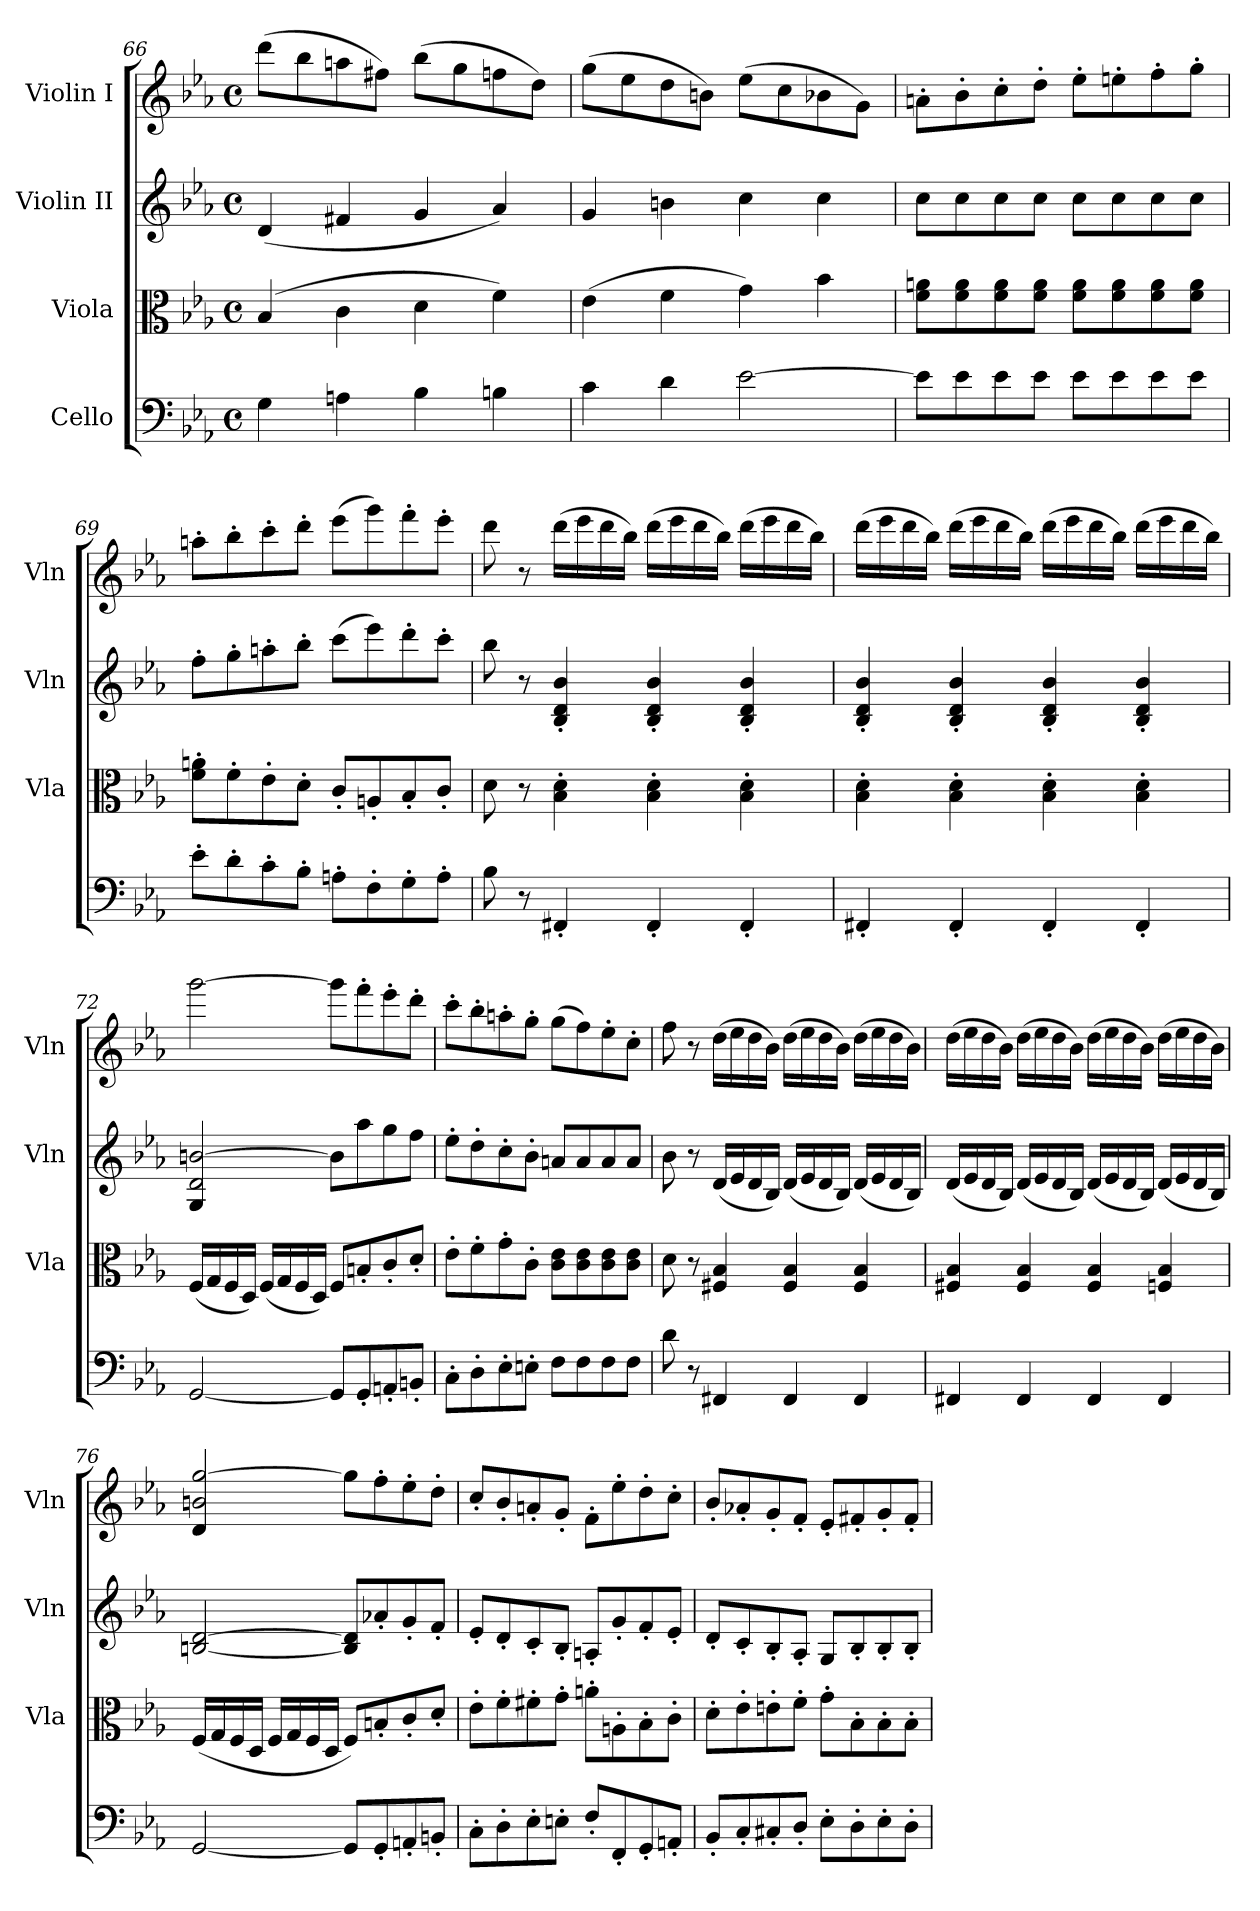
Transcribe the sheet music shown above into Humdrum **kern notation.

**kern	**kern	**kern	**kern
*part4	*part3	*part2	*part1
*staff4	*staff3	*staff2	*staff1
*I"Cello	*I"Viola	*I"Violin II	*I"Violin I
*	*I'Vla	*I'Vln	*I'Vln
*clefF4	*clefC3	*clefG2	*clefG2
*k[b-e-a-]	*k[b-e-a-]	*k[b-e-a-]	*k[b-e-a-]
*M4/4	*M4/4	*M4/4	*M4/4
*met(c)	*met(c)	*met(c)	*met(c)
=66	=66	=66	=66
4G\	(>4B-/	(<4d/	(>8ddd\L
.	.	.	8bb-\
4An\	4c\	4f#X/	8aan\
.	.	.	8ff#X\J)
4B-\	4d\	4g/	(>8bb-\L
.	.	.	8gg\
4Bn\	4f\)	4a-/)	8ffn\
.	.	.	8dd\J)
=67	=67	=67	=67
4c\	(>4e-\	4g/	(>8gg\L
.	.	.	8ee-\
4d\	4f\	4bn\	8dd\
.	.	.	8bn\J)
[2e-\	4g\)	4cc\	(>8ee-\L
.	.	.	8cc\
.	4b-\	4cc\	8b-X\
.	.	.	8g\J)
!!LO:PB:g=z
=68	=68	=68	=68
8e-\L]	8f\ 8an\L	8cc\L	8an'\L
8e-\	8f\ 8a\	8cc\	8b-'\
8e-\	8f\ 8a\	8cc\	8cc'\
8e-\J	8f\ 8a\J	8cc\J	8dd'\J
8e-\L	8f\ 8a\L	8cc\L	8ee-'\L
8e-\	8f\ 8a\	8cc\	8een'\
8e-\	8f\ 8a\	8cc\	8ff'\
8e-\J	8f\ 8a\J	8cc\J	8gg'\J
=69	=69	=69	=69
8e-'\L	8f\' 8an\'L	8ff'\L	8aan'\L
8d'\	8f'\	8gg'\	8bb-'\
8c'\	8e-'\	8aan'\	8ccc'\
8B-'\J	8d'\J	8bb-'\J	8ddd'\J
8An'\L	8c'/L	(>8ccc\L	(>8eee-\L
8F'\	8An'/	8eee-\)	8ggg\)
8G'\	8B-'/	8ddd'\	8fff'\
8A'\J	8c'/J	8ccc'\J	8eee-'\J
=70	=70	=70	=70
8B-\	8d\	8bb-\	8ddd\
8r	8r	8r	8r
4FF#X'/	4B-\' 4d\'	4B-/' 4d/' 4b-/'	(>16ddd\LL
.	.	.	16eee-\
.	.	.	16ddd\
.	.	.	16bb-\JJ)
4FF#'/	4B-\' 4d\'	4B-/' 4d/' 4b-/'	(>16ddd\LL
.	.	.	16eee-\
.	.	.	16ddd\
.	.	.	16bb-\JJ)
4FF#'/	4B-\' 4d\'	4B-/' 4d/' 4b-/'	(>16ddd\LL
.	.	.	16eee-\
.	.	.	16ddd\
.	.	.	16bb-\JJ)
=71	=71	=71	=71
4FF#X'/	4B-\' 4d\'	4B-/' 4d/' 4b-/'	(>16ddd\LL
.	.	.	16eee-\
.	.	.	16ddd\
.	.	.	16bb-\JJ)
4FF#'/	4B-\' 4d\'	4B-/' 4d/' 4b-/'	(>16ddd\LL
.	.	.	16eee-\
.	.	.	16ddd\
.	.	.	16bb-\JJ)
4FF#'/	4B-\' 4d\'	4B-/' 4d/' 4b-/'	(>16ddd\LL
.	.	.	16eee-\
.	.	.	16ddd\
.	.	.	16bb-\JJ)
4FF#'/	4B-\' 4d\'	4B-/' 4d/' 4b-/'	(>16ddd\LL
.	.	.	16eee-\
.	.	.	16ddd\
.	.	.	16bb-\JJ)
=72	=72	=72	=72
!	!	!LO:N:n=1:head=solid	!
[2GG/	(<16F/LL	2G/ 2d/ [2bn/	[2ggg\
.	16G/	.	.
.	16F/	.	.
.	16D/JJ)	.	.
.	(<16F/LL	.	.
.	16G/	.	.
.	16F/	.	.
.	16D/JJ)	.	.
8GG/L]	8F/L	8b\L]	8ggg\L]
8GG'/	8Bn'/	8aa-\	8fff'\
8AAn'/	8c'/	8gg\	8eee-'\
8BBn'/J	8d'/J	8ff\J	8ddd'\J
!!LO:LB:g=z
=73	=73	=73	=73
8C'\L	8e-'\L	8ee-'\L	8ccc'\L
8D'\	8f'\	8dd'\	8bb-'\
8E-'\	8g'\	8cc'\	8aan'\
8En'\J	8c'\J	8b-'\J	8gg'\J
8F\L	8c\ 8e-\L	8an/L	(>8gg\L
8F\	8c\ 8e-\	8a/	8ff\)
8F\	8c\ 8e-\	8a/	8ee-'\
8F\J	8c\ 8e-\J	8a/J	8cc'\J
=74	=74	=74	=74
8d\	8d\	8b-\	8ff\
8r	8r	8r	8r
4FF#X/	4F#X/ 4B-/	(<16d/LL	(>16dd\LL
.	.	16e-/	16ee-\
.	.	16d/	16dd\
.	.	16B-/JJ)	16b-\JJ)
4FF#/	4F#/ 4B-/	(<16d/LL	(>16dd\LL
.	.	16e-/	16ee-\
.	.	16d/	16dd\
.	.	16B-/JJ)	16b-\JJ)
4FF#/	4F#/ 4B-/	(<16d/LL	(>16dd\LL
.	.	16e-/	16ee-\
.	.	16d/	16dd\
.	.	16B-/JJ)	16b-\JJ)
=75	=75	=75	=75
4FF#X/	4F#X/ 4B-/	(<16d/LL	(>16dd\LL
.	.	16e-/	16ee-\
.	.	16d/	16dd\
.	.	16B-/JJ)	16b-\JJ)
4FF#/	4F#/ 4B-/	(<16d/LL	(>16dd\LL
.	.	16e-/	16ee-\
.	.	16d/	16dd\
.	.	16B-/JJ)	16b-\JJ)
4FF#/	4F#/ 4B-/	(<16d/LL	(>16dd\LL
.	.	16e-/	16ee-\
.	.	16d/	16dd\
.	.	16B-/JJ)	16b-\JJ)
4FF#/	4Fn/ 4B-/	(<16d/LL	(>16dd\LL
.	.	16e-/	16ee-\
.	.	16d/	16dd\
.	.	16B-/JJ)	16b-\JJ)
=76	=76	=76	=76
!	!	!	!LO:N:n=1:head=solid
[2GG/	(<16F/LL	[2Bn/ [2d/	2d/ 2bn/ [2gg/
.	16G/	.	.
.	16F/	.	.
.	16D/JJ	.	.
.	16F/LL	.	.
.	16G/	.	.
.	16F/	.	.
.	16D/JJ	.	.
8GG/L]	8F/L)	8B/] 8d/]L	8gg\L]
8GG'/	8Bn'/	8a-X'/	8ff'\
8AAn'/	8c'/	8g'/	8ee-'\
8BBn'/J	8d'/J	8f'/J	8dd'\J
=77	=77	=77	=77
8C'\L	8e-'\L	8e-'/L	8cc'/L
8D'\	8f'\	8d'/	8b-'/
8E-'\	8f#X'\	8c'/	8an'/
8En'\J	8g'\J	8B-'/J	8g'/J
8F'/L	8an'\L	8An'/L	8f'\L
8FF'/	8An'\	8g'/	8ee-'\
8GG'/	8B-'\	8f'/	8dd'\
8AAn'/J	8c'\J	8e-'/J	8cc'\J
=78	=78	=78	=78
8BB-'/L	8d'\L	8d'/L	8b-'/L
8C'/	8e-'\	8c'/	8a-X'/
8C#X'/	8en'\	8B-'/	8g'/
8D'/J	8f'\J	8A-'/J	8f'/J
8E-'\L	8g'\L	8G/L	8e-'/L
8D'\	8B-'\	8B-'/	8f#X'/
8E-'\	8B-'\	8B-'/	8g'/
8D'\J	8B-'\J	8B-'/J	8f#'/J
=	=	=	=
*-	*-	*-	*-
